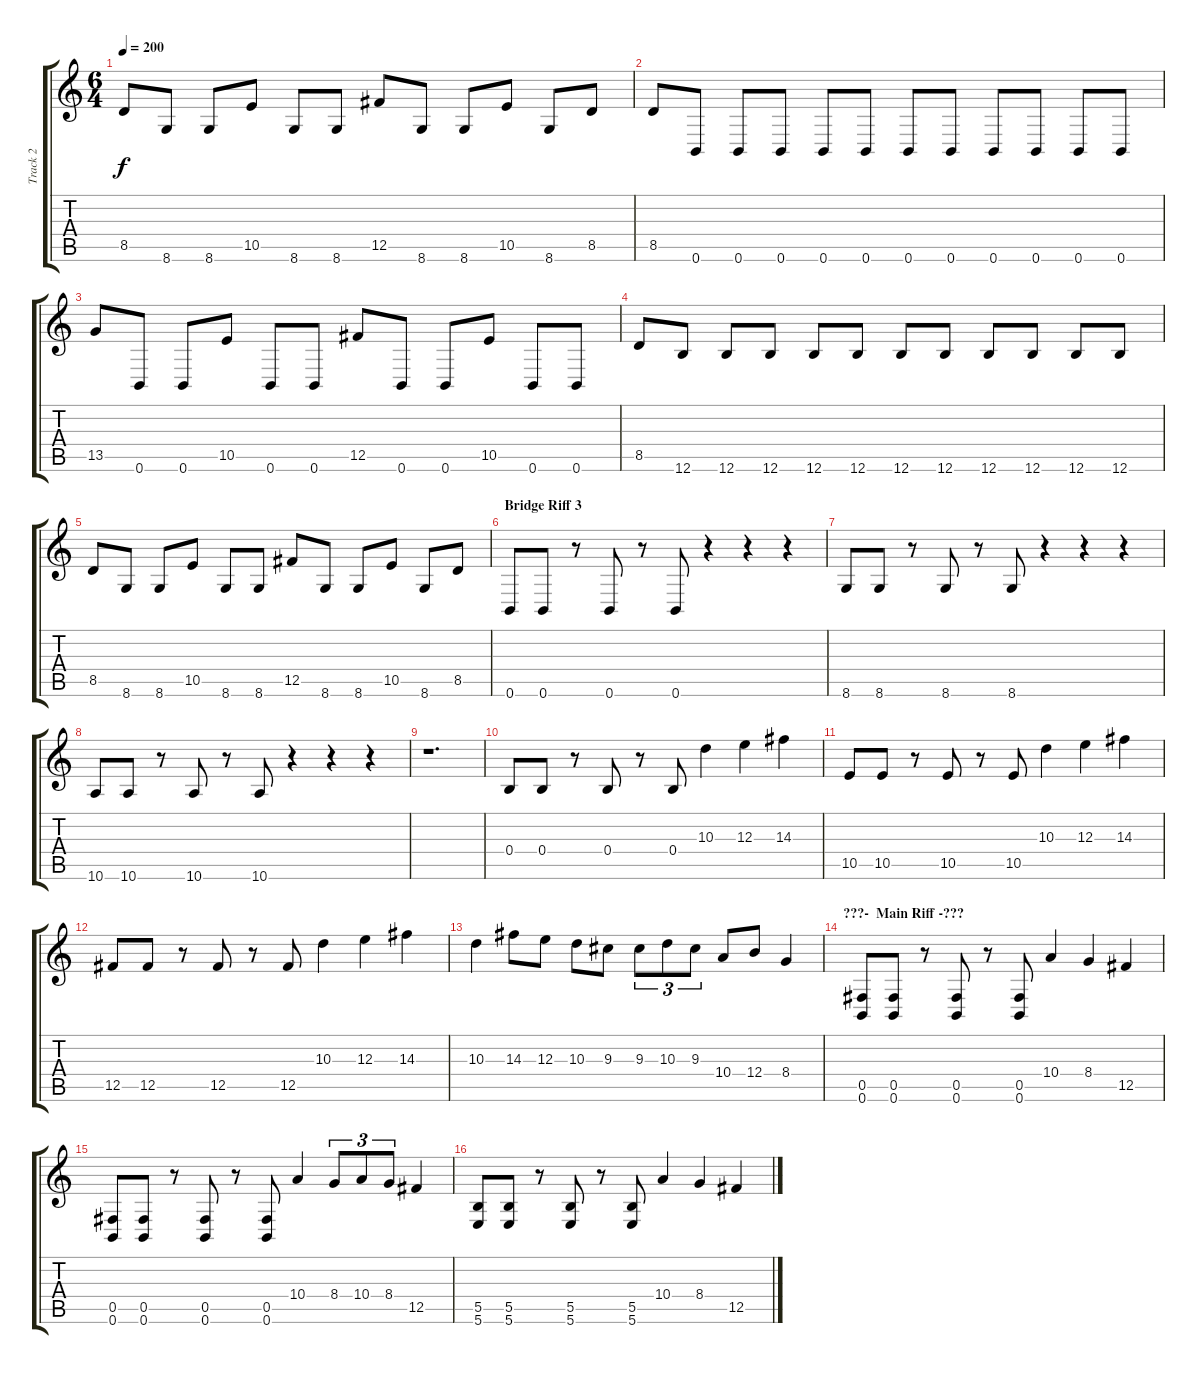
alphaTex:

\track ("Track 2" "Track 2") {instrument distortionguitar}
\staff {score tabs}
\tuning (Db4 Ab3 E3 B2 Gb2 B1) {hide}
\ts (6 4)
\tempo 200
\clef g2
\ks c
8.5.8{dy f} 8.6.8 8.6.8 10.5.8 8.6.8 8.6.8 12.5.8 8.6.8 8.6.8 10.5.8 8.6.8 8.5.8 |
8.5.8 0.6.8 0.6.8 0.6.8 0.6.8 0.6.8 0.6.8 0.6.8 0.6.8 0.6.8 0.6.8 0.6.8 |
13.5.8 0.6.8 0.6.8 10.5.8 0.6.8 0.6.8 12.5.8 0.6.8 0.6.8 10.5.8 0.6.8 0.6.8 |
8.5.8 12.6.8 12.6.8 12.6.8 12.6.8 12.6.8 12.6.8 12.6.8 12.6.8 12.6.8 12.6.8 12.6.8 |
8.5.8 8.6.8 8.6.8 10.5.8 8.6.8 8.6.8 12.5.8 8.6.8 8.6.8 10.5.8 8.6.8 8.5.8 |
\section ("" "Bridge Riff 3")
0.6.8 0.6.8 r.8 0.6.8 r.8 0.6.8 r.4 r.4 r.4 |
8.6.8 8.6.8 r.8 8.6.8 r.8 8.6.8 r.4 r.4 r.4 |
10.6.8 10.6.8 r.8 10.6.8 r.8 10.6.8 r.4 r.4 r.4 |
r.1{d} |
0.4.8 0.4.8 r.8 0.4.8 r.8 0.4.8 10.3.4 12.3.4 14.3.4 |
10.5.8 10.5.8 r.8 10.5.8 r.8 10.5.8 10.3.4 12.3.4 14.3.4 |
12.5.8 12.5.8 r.8 12.5.8 r.8 12.5.8 10.3.4 12.3.4 14.3.4 |
10.3.4 14.3.8 12.3.8 10.3.8 9.3.8 9.3.8{tu (3 2)} 10.3.8{tu (3 2)} 9.3.8{tu (3 2)} 10.4.8 12.4.8 8.4.4 |
\section ("" "???-  Main Riff -???")
(0.5 0.6).8 (0.5 0.6).8 r.8 (0.5 0.6).8 r.8 (0.5 0.6).8 10.4.4 8.4.4 12.5.4 |
(0.5 0.6).8 (0.5 0.6).8 r.8 (0.5 0.6).8 r.8 (0.5 0.6).8 10.4.4 8.4.8{tu (3 2)} 10.4.8{tu (3 2)} 8.4.8{tu (3 2)} 12.5.4 |
(5.5 5.6).8 (5.5 5.6).8 r.8 (5.5 5.6).8 r.8 (5.5 5.6).8 10.4.4 8.4.4 12.5.4
